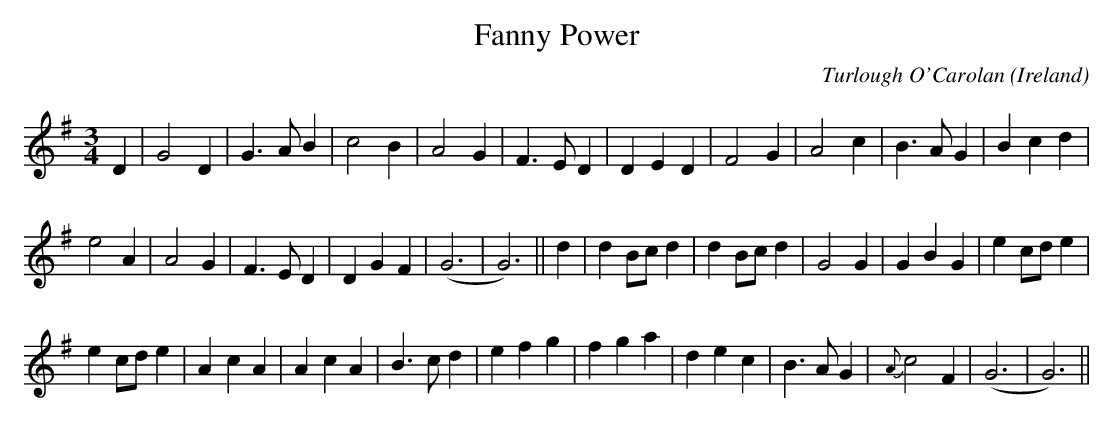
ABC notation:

X:1
T:Fanny Power
O:Ireland
M:3/4
L:1/4
C:Turlough O'Carolan
K:G
D |\
G2 D|G>A B|c2 B|A2 G|F>E D|DE D|F2 G|A2 c|\
B>A G|B cd|
e2 A|A2 G|\
F>E D|DG F|(G3|G3) ||\
d|\
d B/c/ d|d B/c/ d|\
G2 G|GB G| e c/d/ e|
e c/d/ e| \
Ac A|Ac A| \
B>c d|ef g|fg a|d ec|B>A G|{A}c2 F|(G3 |G3) ||
